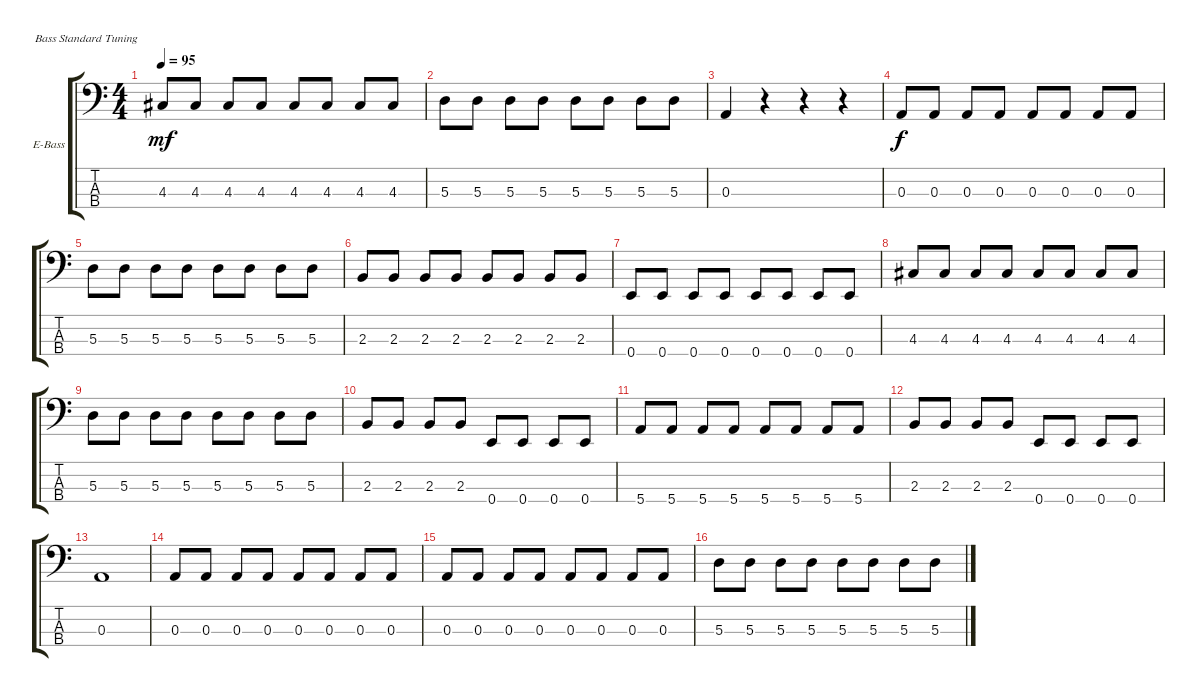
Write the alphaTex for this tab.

\defaultSystemsLayout 4
\bracketExtendMode groupsimilarinstruments
\firstSystemTrackNameOrientation horizontal
\otherSystemsTrackNameOrientation horizontal
\track ("Bass" "E-Bass") {instrument electricbassfinger}
\staff {score tabs}
\tuning (G2 D2 A1 E1)
\ts (4 4)
\tempo 95
\clef f4
\ks c
4.3.8{dy mf} 4.3.8 4.3.8 4.3.8 4.3.8 4.3.8 4.3.8 4.3.8 |
5.3.8 5.3.8 5.3.8 5.3.8 5.3.8 5.3.8 5.3.8 5.3.8 |
0.3.4 r.4 r.4 r.4 |
0.3.8{dy f} 0.3.8 0.3.8 0.3.8 0.3.8 0.3.8 0.3.8 0.3.8 |
5.3.8 5.3.8 5.3.8 5.3.8 5.3.8 5.3.8 5.3.8 5.3.8 |
2.3.8 2.3.8 2.3.8 2.3.8 2.3.8 2.3.8 2.3.8 2.3.8 |
0.4.8 0.4.8 0.4.8 0.4.8 0.4.8 0.4.8 0.4.8 0.4.8 |
4.3.8 4.3.8 4.3.8 4.3.8 4.3.8 4.3.8 4.3.8 4.3.8 |
5.3.8 5.3.8 5.3.8 5.3.8 5.3.8 5.3.8 5.3.8 5.3.8 |
2.3.8 2.3.8 2.3.8 2.3.8 0.4.8 0.4.8 0.4.8 0.4.8 |
5.4.8 5.4.8 5.4.8 5.4.8 5.4.8 5.4.8 5.4.8 5.4.8 |
2.3.8 2.3.8 2.3.8 2.3.8 0.4.8 0.4.8 0.4.8 0.4.8 |
0.3.1 |
0.3.8 0.3.8 0.3.8 0.3.8 0.3.8 0.3.8 0.3.8 0.3.8 |
0.3.8 0.3.8 0.3.8 0.3.8 0.3.8 0.3.8 0.3.8 0.3.8 |
5.3.8 5.3.8 5.3.8 5.3.8 5.3.8 5.3.8 5.3.8 5.3.8
